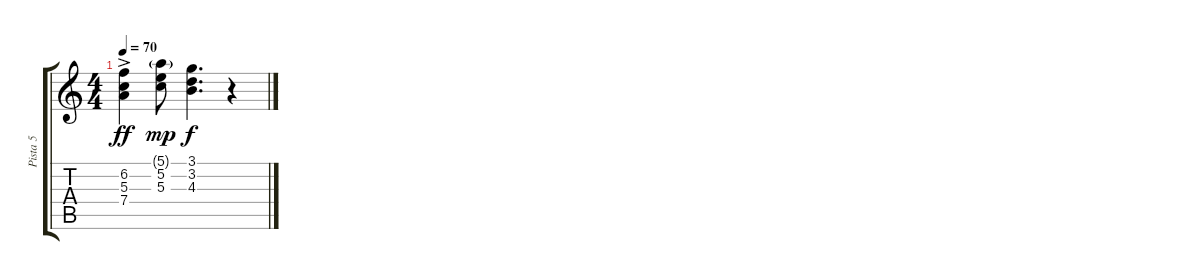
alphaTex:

\track ("Pista 5" "Pista 5") {instrument electricguitarjazz}
\staff {score tabs}
\tuning (E4 B3 G3 D3 A2 E2) {hide}
\ts (4 4)
\tempo 70
\clef g2
\ks c
(6.2{ac} 5.3 7.4).4{dy ff} (5.1{g} 5.2 5.3).8{dy mp} (3.1 3.2 4.3).4{d dy f} r.4
